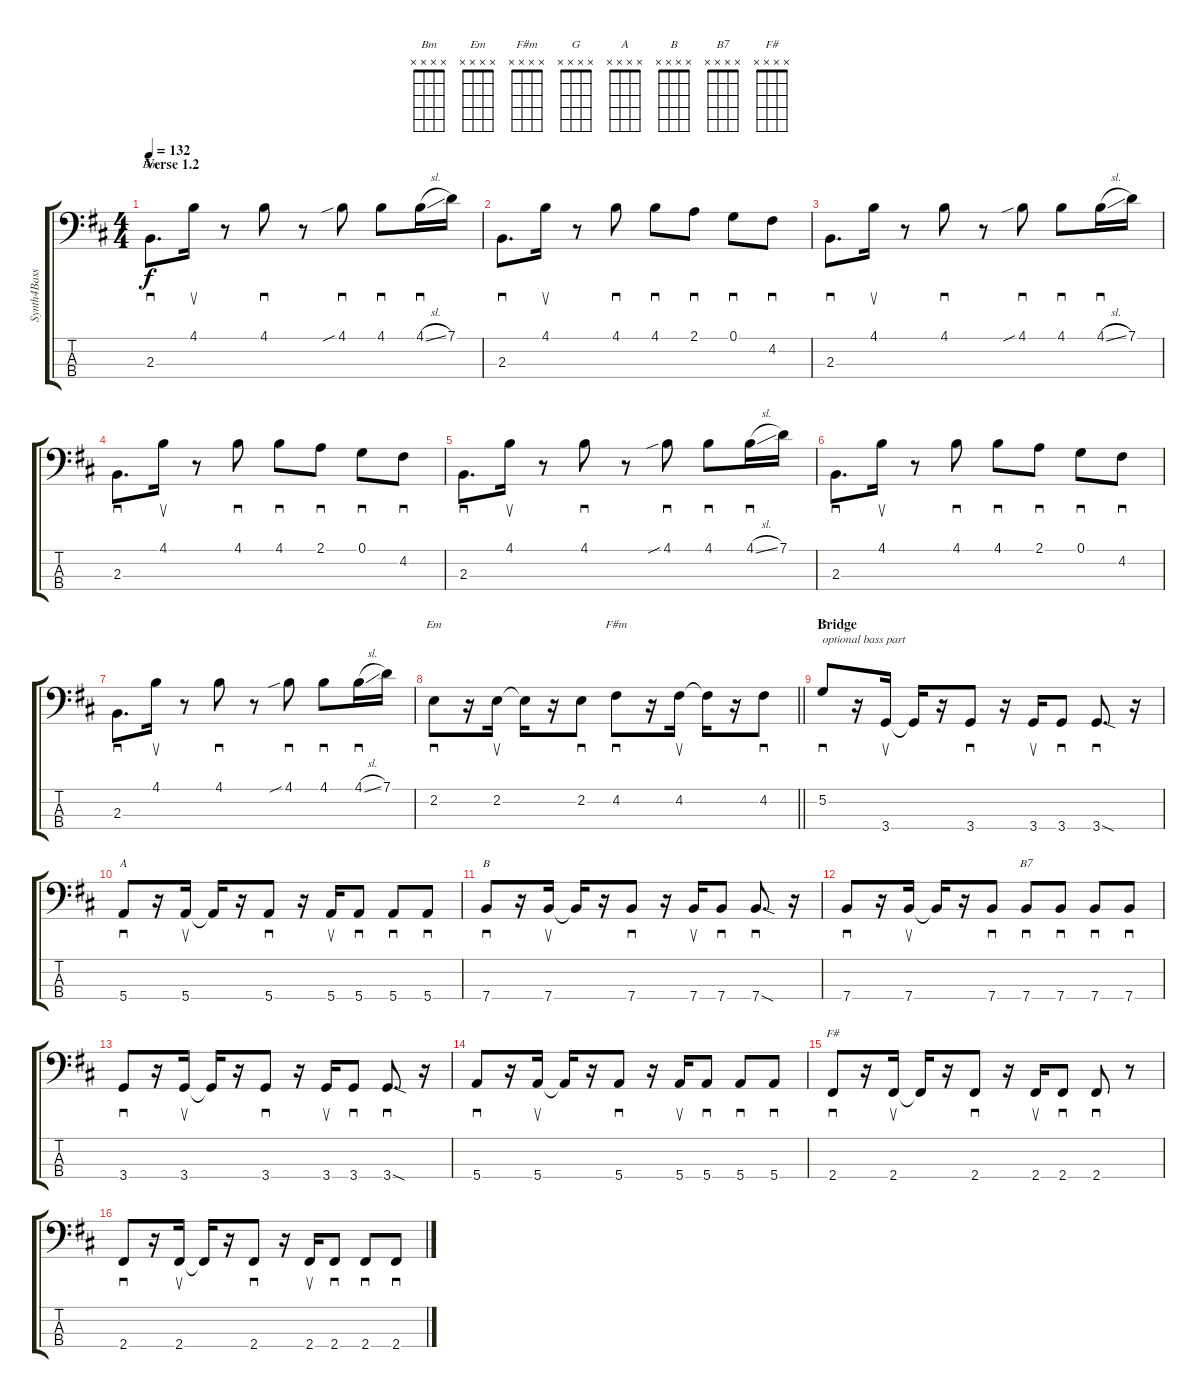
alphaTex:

\track ("Synth4Bass" "Synth4Bass") {instrument synthbass2}
\staff {score tabs}
\tuning (G2 D2 A1 E1) {hide}
\chord ("Bm" x x x x)
\chord ("Em" x x x x)
\chord ("F#m" x x x x)
\chord ("G" x x x x)
\chord ("A" x x x x)
\chord ("B" x x x x)
\chord ("B7" x x x x)
\chord ("F#" x x x x)
\ts (4 4)
\section ("" "Verse 1.2")
\tempo 132
\clef f4
\ks d
2.3.8{d sd ch "Bm" dy f} 4.1.16{su} r.8 4.1.8{sd} r.8 4.1{sib}.8{sd} 4.1.8{sd} 4.1{sl}.16{sd} 7.1.16 |
2.3.8{d sd} 4.1.16{su} r.8 4.1.8{sd} 4.1.8{sd} 2.1.8{sd} 0.1.8{sd} 4.2.8{sd} |
2.3.8{d sd} 4.1.16{su} r.8 4.1.8{sd} r.8 4.1{sib}.8{sd} 4.1.8{sd} 4.1{sl}.16{sd} 7.1.16 |
2.3.8{d sd} 4.1.16{su} r.8 4.1.8{sd} 4.1.8{sd} 2.1.8{sd} 0.1.8{sd} 4.2.8{sd} |
2.3.8{d sd} 4.1.16{su} r.8 4.1.8{sd} r.8 4.1{sib}.8{sd} 4.1.8{sd} 4.1{sl}.16{sd} 7.1.16 |
2.3.8{d sd} 4.1.16{su} r.8 4.1.8{sd} 4.1.8{sd} 2.1.8{sd} 0.1.8{sd} 4.2.8{sd} |
2.3.8{d sd} 4.1.16{su} r.8 4.1.8{sd} r.8 4.1{sib}.8{sd} 4.1.8{sd} 4.1{sl}.16{sd} 7.1.16 |
\barLineRight lightlight
2.2.8{sd ch "Em"} r.16 2.2.16{su} 2.2{t}.16 r.16 2.2.8{sd} 4.2.8{sd ch "F#m"} r.16 4.2.16{su} 4.2{t}.16 r.16 4.2.8{sd} |
\section ("" "Bridge")
5.2.8{sd ch "G" txt "optional bass part "} r.16 3.4.16{su} 3.4{t}.16 r.16 3.4.8{sd} r.16 3.4.16{su} 3.4.8{sd} 3.4{sod}.8{d sd} r.16 |
5.4.8{sd ch "A"} r.16 5.4.16{su} 5.4{t}.16 r.16 5.4.8{sd} r.16 5.4.16{su} 5.4.8{sd} 5.4.8{sd} 5.4.8{sd} |
7.4.8{sd ch "B"} r.16 7.4.16{su} 7.4{t}.16 r.16 7.4.8{sd} r.16 7.4.16{su} 7.4.8{sd} 7.4{sod}.8{d sd} r.16 |
7.4.8{sd} r.16 7.4.16{su} 7.4{t}.16 r.16 7.4.8{sd} 7.4.8{sd ch "B7"} 7.4.8{sd} 7.4.8{sd} 7.4.8{sd} |
3.4.8{sd} r.16 3.4.16{su} 3.4{t}.16 r.16 3.4.8{sd} r.16 3.4.16{su} 3.4.8{sd} 3.4{sod}.8{d sd} r.16 |
5.4.8{sd} r.16 5.4.16{su} 5.4{t}.16 r.16 5.4.8{sd} r.16 5.4.16{su} 5.4.8{sd} 5.4.8{sd} 5.4.8{sd} |
2.4.8{sd ch "F#"} r.16 2.4.16{su} 2.4{t}.16 r.16 2.4.8{sd} r.16 2.4.16{su} 2.4.8{sd} 2.4.8{sd} r.8 |
2.4.8{sd} r.16 2.4.16{su} 2.4{t}.16 r.16 2.4.8{sd} r.16 2.4.16{su} 2.4.8{sd} 2.4.8{sd} 2.4.8{sd}
